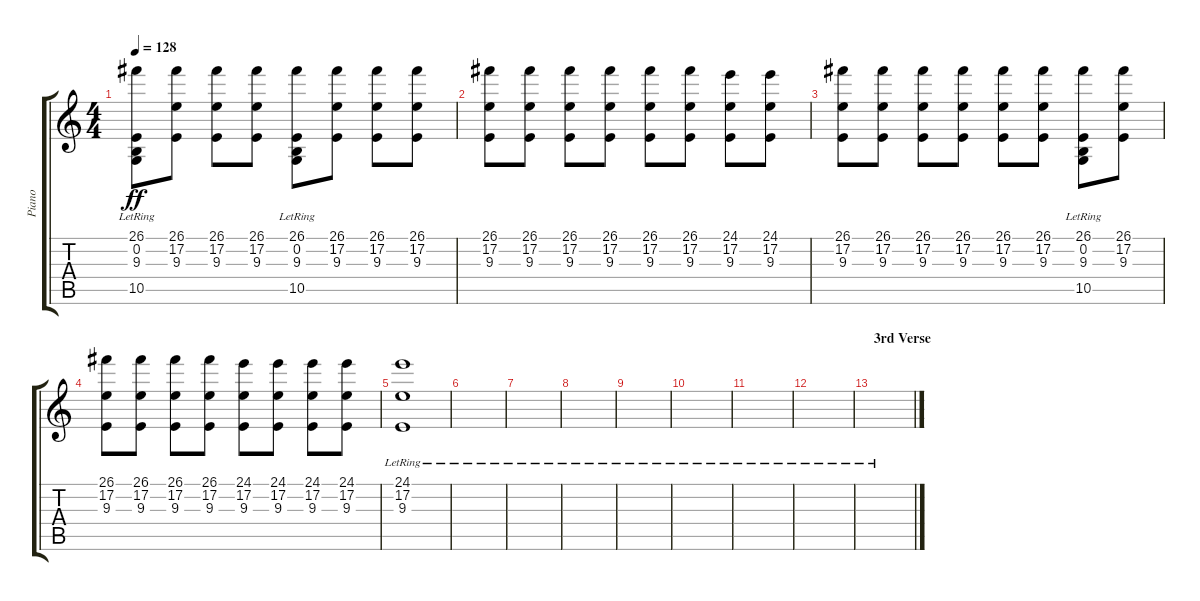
\track ("Piano" "Piano") {instrument acousticgrandpiano}
\staff {score tabs}
\tuning (E4 B3 G3 D3 A2 E2) {hide}
\ts (4 4)
\tempo 128
\clef g2
\ks c
(26.1 0.2{lr} 9.3 10.5).8{dy ff} (26.1 17.2 9.3).8 (26.1 17.2 9.3).8 (26.1 17.2 9.3).8 (26.1 0.2{lr} 9.3 10.5{lr}).8 (26.1 17.2 9.3).8 (26.1 17.2 9.3).8 (26.1 17.2 9.3).8 |
(26.1 17.2 9.3).8 (26.1 17.2 9.3).8 (26.1 17.2 9.3).8 (26.1 17.2 9.3).8 (26.1 17.2 9.3).8 (26.1 17.2 9.3).8 (24.1 17.2 9.3).8 (24.1 17.2 9.3).8 |
(26.1 17.2 9.3).8 (26.1 17.2 9.3).8 (26.1 17.2 9.3).8 (26.1 17.2 9.3).8 (26.1 17.2 9.3).8 (26.1 17.2 9.3).8 (26.1 0.2{lr} 9.3 10.5{lr}).8 (26.1 17.2 9.3).8 |
(26.1 17.2 9.3).8 (26.1 17.2 9.3).8 (26.1 17.2 9.3).8 (26.1 17.2 9.3).8 (24.1 17.2 9.3).8 (24.1 17.2 9.3).8 (24.1 17.2 9.3).8 (24.1 17.2 9.3).8 |
(24.1{lr} 17.2 9.3).1 |
|
|
|
|
|
|
|
\section ("" "3rd Verse")
